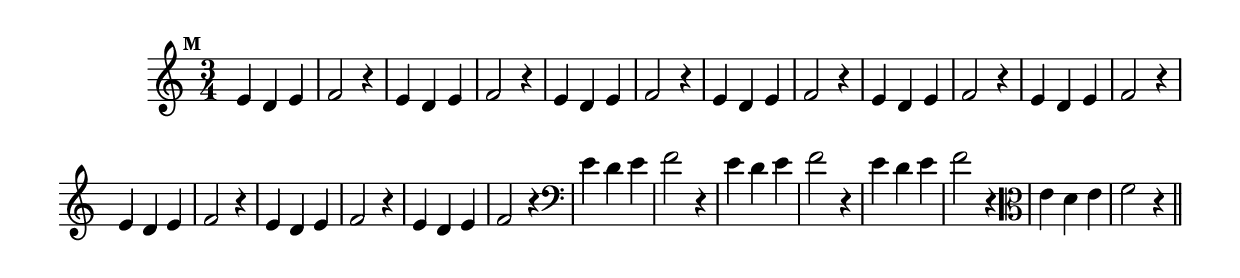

\version "2.16.0"

%\header { texidoc="Perguntas e Respostas"}

\relative c' {

  \override Staff.TimeSignature #'style = #'()
  \time 3/4 
  \override Score.BarNumber #'transparent = ##t
                                %\override Score.RehearsalMark #'font-family = #'roman
  \override Score.RehearsalMark #'font-size = #-2
  \override Score.BarNumber #'transparent = ##t
  \set Score.markFormatter = #format-mark-numbers

  \mark 12 

                                % CLARINETE

  \tag #'cl {
    e4 d e | f2 r4 
  }

                                % FLAUTA

  \tag #'fl {
    e4 d e | f2 r4 
  }

                                % OBOÉ

  \tag #'ob {
    e4 d e | f2 r4 
  }

                                % SAX ALTO

  \tag #'saxa {
    e4 d e | f2 r4 
  }

                                % SAX TENOR

  \tag #'saxt {
    e4 d e | f2 r4 
  }

                                % SAX GENES

  \tag #'saxg {
    e4 d e | f2 r4 
  }

                                % TROMPETE

  \tag #'tpt {
    e4 d e | f2 r4 
  }

                                % TROMPA

  \tag #'tpa {
    e4 d e | f2 r4 
  }

                                % TROMPA OP

  \tag #'tpaop {
    e4 d e | f2 r4 
  }

                                % TROMBONE

  \tag #'tbn {
    \clef bass
    e4 d e | f2 r4 
  }

                                % TUBA MIB

  \tag #'tbamib {
    \clef bass
    e4 d e | f2 r4 
  }

                                % TUBA SIB

  \tag #'tbasib {
    \clef bass
    e4 d e | f2 r4 
  }

                                % VIOLA

  \tag #'vla {
    \clef alto
    e4 d e | f2 r4 
  }

                                % FINAL

  \bar "||"

}
